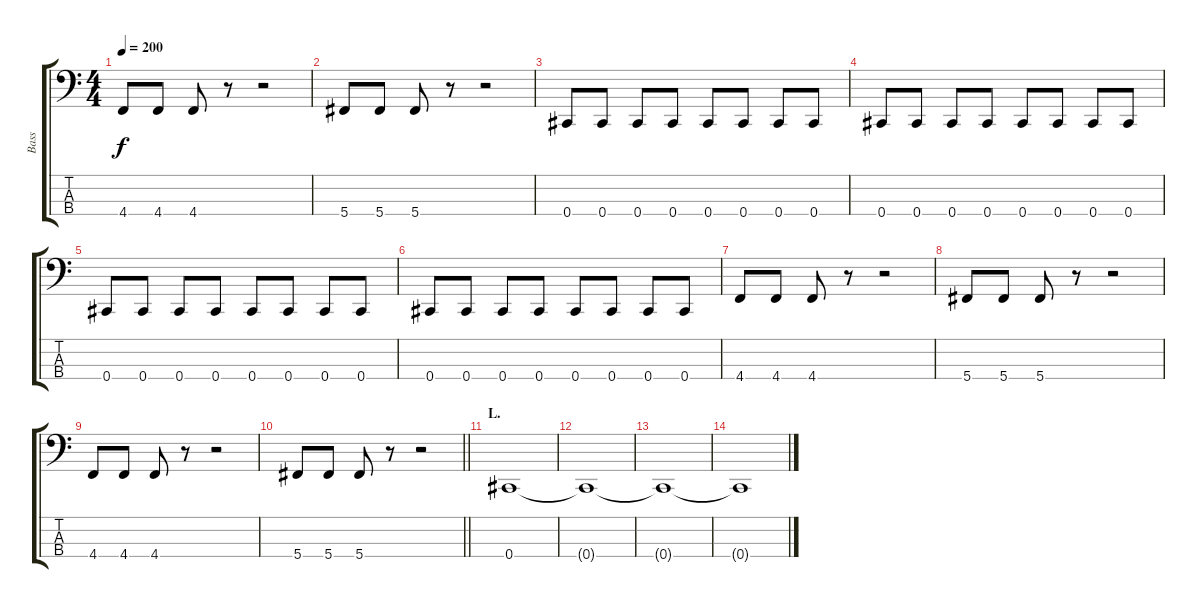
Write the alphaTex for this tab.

\track ("Bass" "Bass") {instrument electricbasspick}
\staff {score tabs}
\tuning (Gb2 Db2 Ab1 Db1) {hide}
\ts (4 4)
\tempo 200
\clef f4
\ks c
4.4.8{dy f} 4.4.8 4.4.8 r.8 r.2 |
5.4.8 5.4.8 5.4.8 r.8 r.2 |
0.4.8 0.4.8 0.4.8 0.4.8 0.4.8 0.4.8 0.4.8 0.4.8 |
0.4.8 0.4.8 0.4.8 0.4.8 0.4.8 0.4.8 0.4.8 0.4.8 |
0.4.8 0.4.8 0.4.8 0.4.8 0.4.8 0.4.8 0.4.8 0.4.8 |
0.4.8 0.4.8 0.4.8 0.4.8 0.4.8 0.4.8 0.4.8 0.4.8 |
4.4.8 4.4.8 4.4.8 r.8 r.2 |
5.4.8 5.4.8 5.4.8 r.8 r.2 |
4.4.8 4.4.8 4.4.8 r.8 r.2 |
\barLineRight lightlight
5.4.8 5.4.8 5.4.8 r.8 r.2 |
\section ("" "L.")
0.4.1 |
0.4{t}.1 |
0.4{t}.1 |
0.4{t}.1
